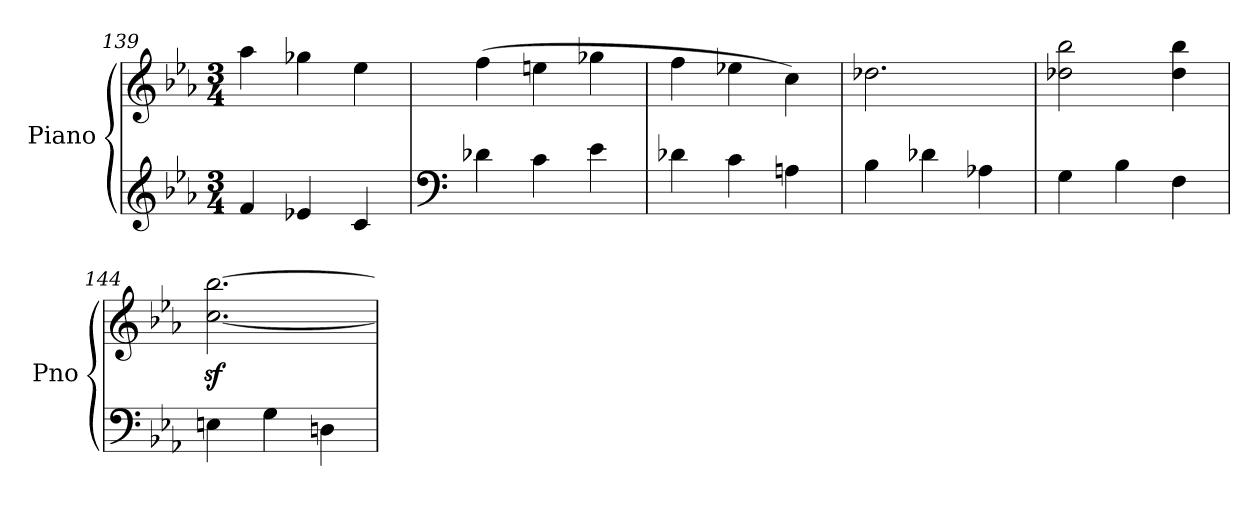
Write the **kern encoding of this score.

**kern	**kern	**dynam
*part1	*part1	*part1
*staff2	*staff1	*staff1/2
*I"Piano	*	*
*I'Pno	*	*
*clefG2	*clefG2	*
*k[b-e-a-]	*k[b-e-a-]	*
*M3/4	*M3/4	*
=139	=139	=139
4f/	4aa-\	.
4e-X/	4gg-X\	.
4c/	4ee-\	.
=140	=140	=140
*clefF4	*	*
4d-X\	(4ff\	.
4c\	4een\	.
4e-\	4gg-X\	.
=141	=141	=141
4d-X\	4ff\	.
4c\	4ee-X\	.
4An\	4cc\)	.
=142	=142	=142
!	!	!LO:DY:b
4B-\	2.dd-X\	other-dynamics
4d-X\	.	.
4A-X\	.	.
=143	=143	=143
4G\	2dd-X\ 2bb-\	.
4B-\	.	.
4F\	4dd-\ 4bb-\	.
=144	=144	=144
4En\	[2.cc\z< [2.bb-\z<	.
4G\	.	.
4Dn\	.	.
=	=	=
*-	*-	*-
